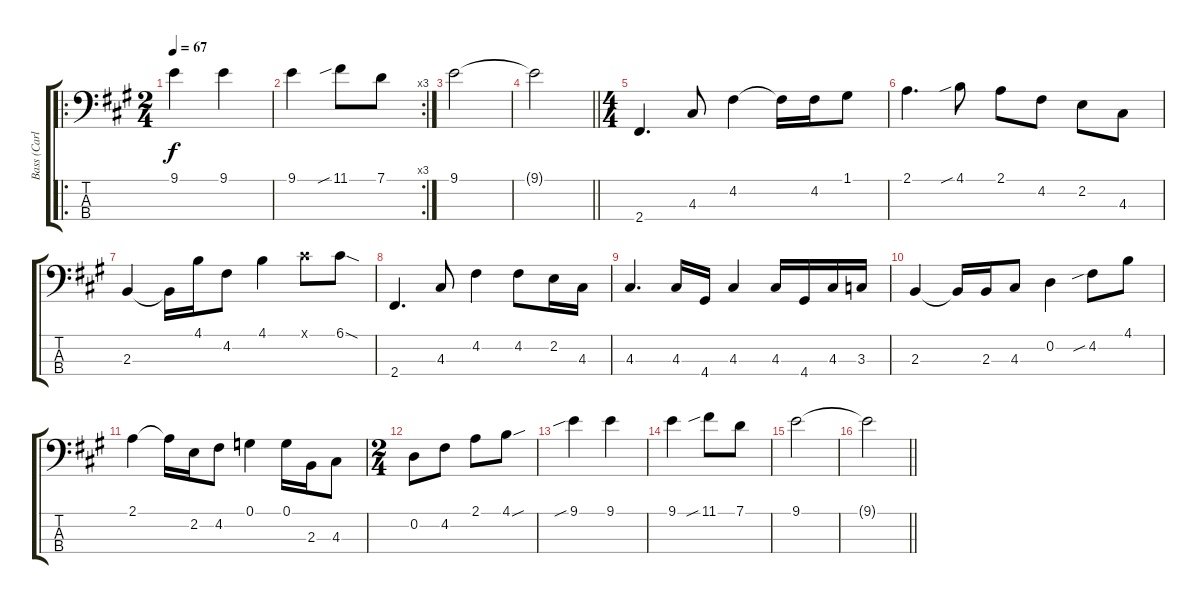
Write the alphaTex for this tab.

\track ("Bass (Carl Radle)" "Bass (Carl") {instrument electricbassfinger}
\staff {score tabs}
\tuning (G2 D2 A1 E1) {hide}
\ro
\ts (2 4)
\tempo 67
\clef f4
\ks a
9.1.4{dy f instrument electricbassfinger} 9.1.4 |
\rc 3
9.1.4 11.1{sib}.8 7.1.8 |
9.1.2 |
\barLineRight lightlight
9.1{t}.2 |
\ts (4 4)
2.4.4{d} 4.3.8 4.2.4 4.2{t}.16 4.2.16 1.1.8 |
2.1.4{d} 4.1{sib}.8 2.1.8 4.2.8 2.2.8 4.3.8 |
2.3.4 2.3{t}.16 4.1.16 4.2.8 4.1.4 6.1{x}.8 6.1{sod}.8 |
2.4.4{d} 4.3.8 4.2.4 4.2.8 2.2.16 4.3.16 |
4.3.4{d} 4.3.16 4.4.16 4.3.4 4.3.16 4.4.16 4.3.16 3.3.16 |
2.3.4 2.3{t}.16 2.3.16 4.3.8 0.2.4 4.2{sib}.8 4.1.8 |
2.1.4 2.1{t}.16 2.2.16 4.2.8 0.1.4 0.1.16 2.3.16 4.3.8 |
\ts (2 4)
0.2.8 4.2.8 2.1.8 4.1{sou}.8 |
9.1{sib}.4 9.1.4 |
9.1.4 11.1{sib}.8 7.1.8 |
9.1.2 |
\barLineRight lightlight
9.1{t}.2
